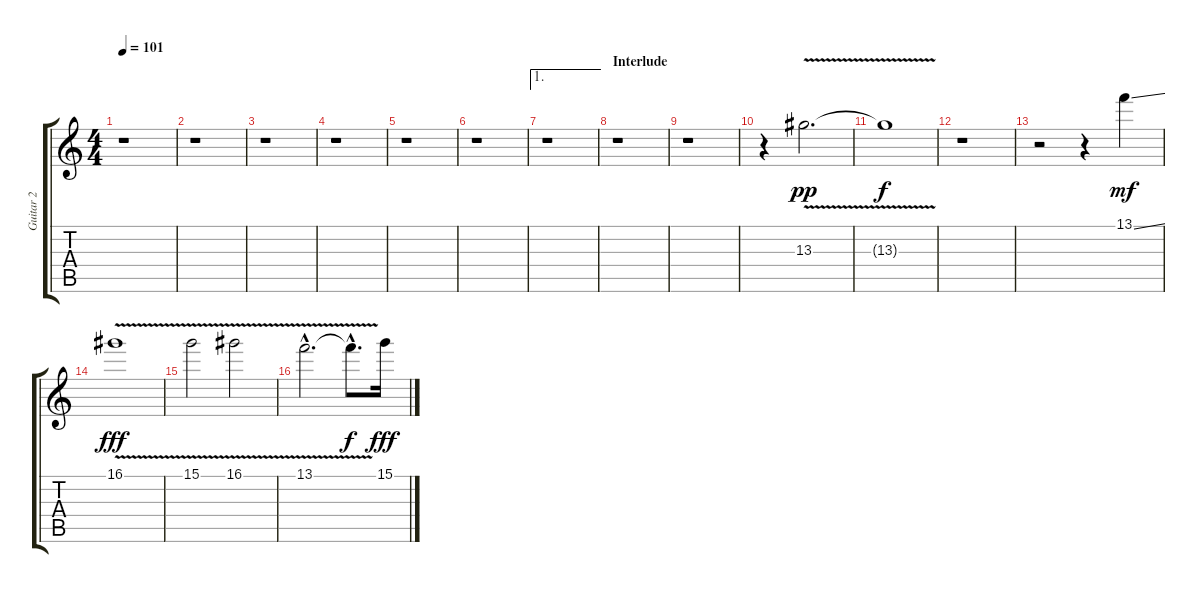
\track ("Guitar 2" "Guitar 2") {instrument distortionguitar}
\staff {score tabs}
\tuning (E4 B3 G3 D3 A2 E2) {hide}
\ts (4 4)
\tempo 101
\clef g2
\ks c
r.1{dy f} |
r.1 |
r.1 |
r.1 |
r.1 |
r.1 |
\ae 1
r.1 |
\section ("" "Interlude")
r.1 |
r.1 |
r.4 13.3{v}.2{d dy pp} |
13.3{t}.1{dy f} |
r.1 |
r.2 r.4 13.1{ss}.4{dy mf} |
16.1{v}.1{dy fff} |
15.1{v}.2 16.1{v}.2 |
13.1{v hac}.2{d} 13.1{hac t}.8{d dy f} 15.1.16{dy fff}
